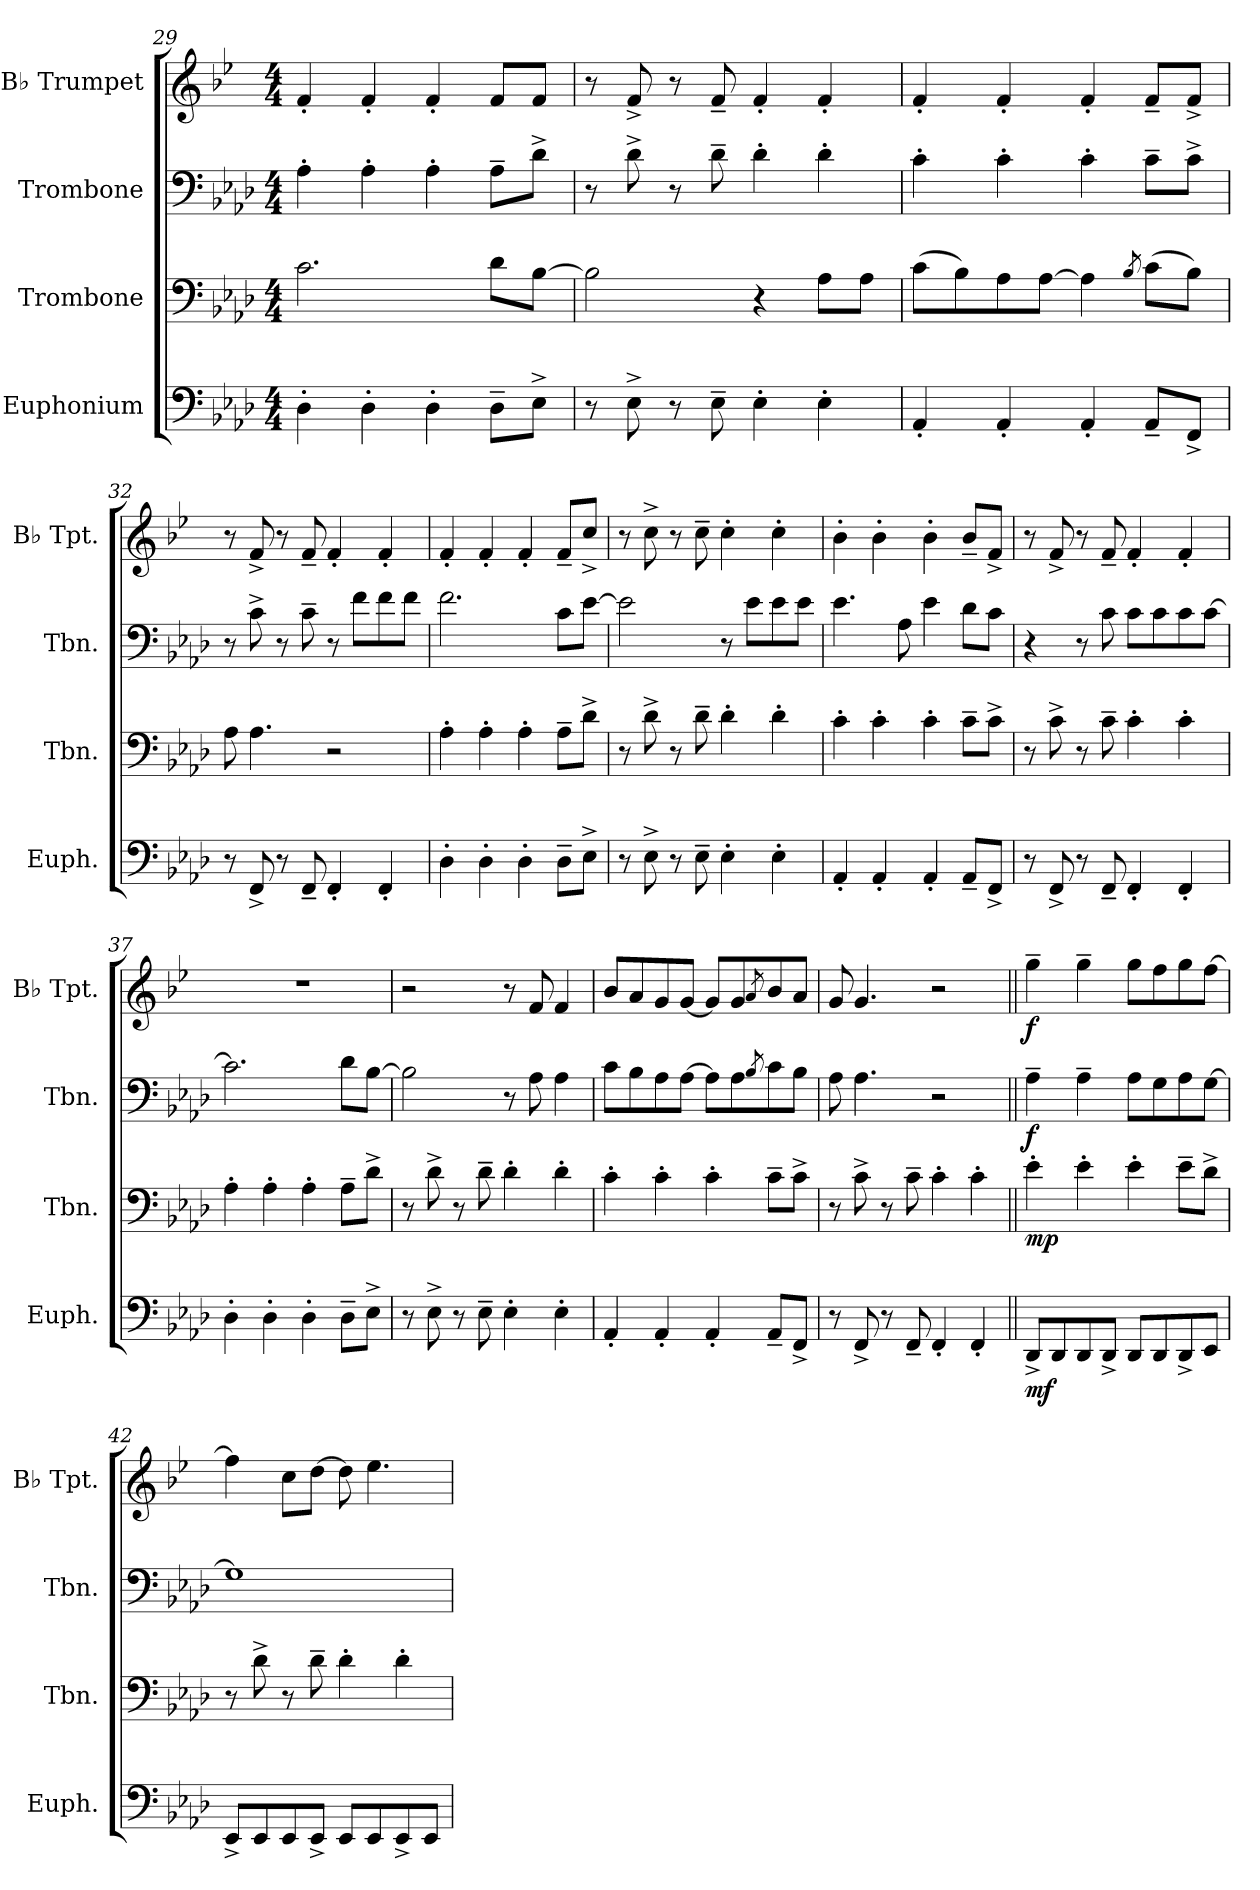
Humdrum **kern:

**kern	**dynam	**kern	**dynam	**kern	**dynam	**kern	**dynam
*part4	*part4	*part3	*part3	*part2	*part2	*part1	*part1
*staff4	*staff4	*staff3	*staff3	*staff2	*staff2	*staff1	*staff1
*I"Euphonium	*	*I"Trombone	*	*I"Trombone	*	*I"B♭ Trumpet	*
*I'Euph.	*	*I'Tbn.	*	*I'Tbn.	*	*I'B♭ Tpt.	*
*clefF4	*	*clefF4	*	*clefF4	*	*clefG2	*
*	*	*	*	*	*	*ITrd1c2	*
*k[b-e-a-d-]	*	*k[b-e-a-d-]	*	*k[b-e-a-d-]	*	*k[b-e-a-d-]	*
*M4/4	*	*M4/4	*	*M4/4	*	*M4/4	*
=29	=29	=29	=29	=29	=29	=29	=29
4D-'\	.	2.c\	.	4A-'\	.	4e-'/	.
4D-'\	.	.	.	4A-'\	.	4e-'/	.
4D-'\	.	.	.	4A-'\	.	4e-'/	.
8D-~\L	.	8d-\L	.	8A-~\L	.	8e-/L	.
8E-^\J	.	[8B-\J	.	8d-^\J	.	8e-/J	.
!!LO:PB:g=z
=30	=30	=30	=30	=30	=30	=30	=30
8r	.	2B-\]	.	8r	.	8r	.
8E-^\	.	.	.	8d-^\	.	8e-^/	.
8r	.	.	.	8r	.	8r	.
8E-~\	.	.	.	8d-~\	.	8e-~/	.
4E-'\	.	4r	.	4d-'\	.	4e-'/	.
4E-'\	.	8A-\L	.	4d-'\	.	4e-'/	.
.	.	8A-\J	.	.	.	.	.
=31	=31	=31	=31	=31	=31	=31	=31
4AA-'/	.	(>8c\L	.	4c'\	.	4e-'/	.
.	.	8B-\)	.	.	.	.	.
4AA-'/	.	8A-\	.	4c'\	.	4e-'/	.
.	.	[8A-\J	.	.	.	.	.
4AA-'/	.	4A-\]	.	4c'\	.	4e-'/	.
.	.	8qB-/	.	.	.	.	.
8AA-~/L	.	(>8c\L	.	8c~\L	.	8e-~/L	.
8FF^/J	.	8B-\J)	.	8c^\J	.	8e-^/J	.
=32	=32	=32	=32	=32	=32	=32	=32
8r	.	8A-\	.	8r	.	8r	.
8FF^/	.	4.A-\	.	8c^\	.	8e-^/	.
8r	.	.	.	8r	.	8r	.
8FF~/	.	.	.	8c~\	.	8e-~/	.
4FF'/	.	2r	.	8r	.	4e-'/	.
.	.	.	.	8f\L	.	.	.
4FF'/	.	.	.	8f\	.	4e-'/	.
.	.	.	.	8f\J	.	.	.
=33	=33	=33	=33	=33	=33	=33	=33
4D-'\	.	4A-'\	.	2.f\	.	4e-'/	.
4D-'\	.	4A-'\	.	.	.	4e-'/	.
4D-'\	.	4A-'\	.	.	.	4e-'/	.
8D-~\L	.	8A-~\L	.	8c\L	.	8e-~/L	.
8E-^\J	.	8d-^\J	.	[8e-\J	.	8b-^/J	.
=34	=34	=34	=34	=34	=34	=34	=34
8r	.	8r	.	2e-\]	.	8r	.
8E-^\	.	8d-^\	.	.	.	8b-^\	.
8r	.	8r	.	.	.	8r	.
8E-~\	.	8d-~\	.	.	.	8b-~\	.
4E-'\	.	4d-'\	.	8r	.	4b-'\	.
.	.	.	.	8e-\L	.	.	.
4E-'\	.	4d-'\	.	8e-\	.	4b-'\	.
.	.	.	.	8e-\J	.	.	.
!!LO:LB:g=z
=35	=35	=35	=35	=35	=35	=35	=35
4AA-'/	.	4c'\	.	4.e-\	.	4a-'\	.
4AA-'/	.	4c'\	.	.	.	4a-'\	.
.	.	.	.	8A-\	.	.	.
4AA-'/	.	4c'\	.	4e-\	.	4a-'\	.
8AA-~/L	.	8c~\L	.	8d-\L	.	8a-~/L	.
8FF^/J	.	8c^\J	.	8c\J	.	8e-^/J	.
=36	=36	=36	=36	=36	=36	=36	=36
8r	.	8r	.	4r	.	8r	.
8FF^/	.	8c^\	.	.	.	8e-^/	.
8r	.	8r	.	8r	.	8r	.
8FF~/	.	8c~\	.	8c\	.	8e-~/	.
4FF'/	.	4c'\	.	8c\L	.	4e-'/	.
.	.	.	.	8c\	.	.	.
4FF'/	.	4c'\	.	8c\	.	4e-'/	.
.	.	.	.	[8c\J	.	.	.
=37	=37	=37	=37	=37	=37	=37	=37
4D-'\	.	4A-'\	.	2.c\]	.	1r	.
4D-'\	.	4A-'\	.	.	.	.	.
4D-'\	.	4A-'\	.	.	.	.	.
8D-~\L	.	8A-~\L	.	8d-\L	.	.	.
8E-^\J	.	8d-^\J	.	[8B-\J	.	.	.
=38	=38	=38	=38	=38	=38	=38	=38
8r	.	8r	.	2B-\]	.	2r	.
8E-^\	.	8d-^\	.	.	.	.	.
8r	.	8r	.	.	.	.	.
8E-~\	.	8d-~\	.	.	.	.	.
4E-'\	.	4d-'\	.	8r	.	8r	.
.	.	.	.	8A-\	.	8e-/	.
4E-'\	.	4d-'\	.	4A-\	.	4e-/	.
=39	=39	=39	=39	=39	=39	=39	=39
4AA-'/	.	4c'\	.	8c\L	.	8a-/L	.
.	.	.	.	8B-\	.	8g/	.
4AA-'/	.	4c'\	.	8A-\	.	8f/	.
.	.	.	.	[8A-\J	.	[8f/J	.
4AA-'/	.	4c'\	.	8A-\L]	.	8f/L]	.
.	.	.	.	8A-\	.	8f/	.
.	.	.	.	8qB-/	.	8qg/	.
8AA-~/L	.	8c~\L	.	8c\	.	8a-/	.
8FF^/J	.	8c^\J	.	8B-\J	.	8g/J	.
!!LO:LB:g=z
=40	=40	=40	=40	=40	=40	=40	=40
8r	.	8r	.	8A-\	.	8f/	.
8FF^/	.	8c^\	.	4.A-\	.	4.f/	.
8r	.	8r	.	.	.	.	.
8FF~/	.	8c~\	.	.	.	.	.
4FF'/	.	4c'\	.	2r	.	2r	.
4FF'/	.	4c'\	.	.	.	.	.
=41||	=41||	=41||	=41||	=41||	=41||	=41||	=41||
!	!LO:DY:b	!	!LO:DY:b	!	!LO:DY:b	!	!LO:DY:b
8DD-^/L	mf	4e-'\	mp	4A-~\	f	4ff~\	f
8DD-/	.	.	.	.	.	.	.
8DD-/	.	4e-'\	.	4A-~\	.	4ff~\	.
8DD-^/J	.	.	.	.	.	.	.
8DD-/L	.	4e-'\	.	8A-\L	.	8ff\L	.
8DD-/	.	.	.	8G\	.	8ee-\	.
8DD-^/	.	8e-~\L	.	8A-\	.	8ff\	.
8EE-/J	.	8d-^\J	.	[8G\J	.	[8ee-\J	.
=42	=42	=42	=42	=42	=42	=42	=42
8EE-^/L	.	8r	.	1G]	.	4ee-\]	.
8EE-/	.	8d-^\	.	.	.	.	.
8EE-/	.	8r	.	.	.	8b-\L	.
8EE-^/J	.	8d-~\	.	.	.	[8cc\J	.
8EE-/L	.	4d-'\	.	.	.	8cc\]	.
8EE-/	.	.	.	.	.	4.dd-\	.
8EE-^/	.	4d-'\	.	.	.	.	.
8EE-/J	.	.	.	.	.	.	.
=	=	=	=	=	=	=	=
*-	*-	*-	*-	*-	*-	*-	*-
